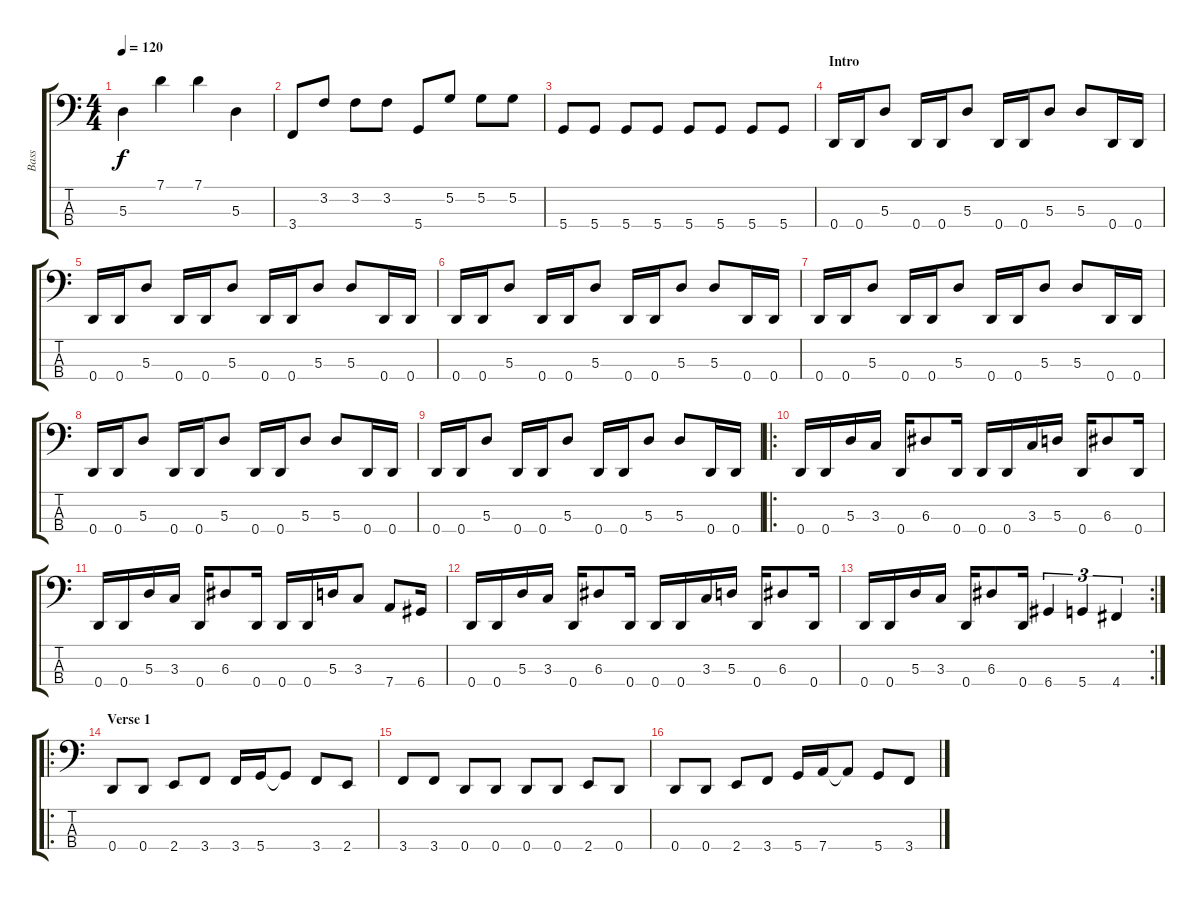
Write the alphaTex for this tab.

\track ("Bass" "Bass") {instrument electricbassfinger}
\staff {score tabs}
\tuning (G2 D2 A1 D1) {hide}
\ts (4 4)
\tempo 120
\clef f4
\ks c
5.3.4{dy f} 7.1.4 7.1.4 5.3.4 |
3.4.8 3.2.8 3.2.8 3.2.8 5.4.8 5.2.8 5.2.8 5.2.8 |
5.4.8{instrument electricbasspick} 5.4.8 5.4.8 5.4.8 5.4.8 5.4.8 5.4.8 5.4.8 |
\section ("" "Intro")
0.4.16 0.4.16 5.3.8 0.4.16 0.4.16 5.3.8 0.4.16 0.4.16 5.3.8 5.3.8 0.4.16 0.4.16 |
0.4.16 0.4.16 5.3.8 0.4.16 0.4.16 5.3.8 0.4.16 0.4.16 5.3.8 5.3.8 0.4.16 0.4.16 |
0.4.16 0.4.16 5.3.8 0.4.16 0.4.16 5.3.8 0.4.16 0.4.16 5.3.8 5.3.8 0.4.16 0.4.16 |
0.4.16 0.4.16 5.3.8 0.4.16 0.4.16 5.3.8 0.4.16 0.4.16 5.3.8 5.3.8 0.4.16 0.4.16 |
0.4.16 0.4.16 5.3.8 0.4.16 0.4.16 5.3.8 0.4.16 0.4.16 5.3.8 5.3.8 0.4.16 0.4.16 |
0.4.16 0.4.16 5.3.8 0.4.16 0.4.16 5.3.8 0.4.16 0.4.16 5.3.8 5.3.8 0.4.16 0.4.16 |
\ro
0.4.16 0.4.16 5.3.16 3.3.16 0.4.16 6.3.8 0.4.16 0.4.16 0.4.16 3.3.16 5.3.16 0.4.16 6.3.8 0.4.16 |
0.4.16 0.4.16 5.3.16 3.3.16 0.4.16 6.3.8 0.4.16 0.4.16 0.4.16 5.3.16 3.3.8 7.4.8 6.4.16 |
0.4.16 0.4.16 5.3.16 3.3.16 0.4.16 6.3.8 0.4.16 0.4.16 0.4.16 3.3.16 5.3.16 0.4.16 6.3.8 0.4.16 |
\rc 2
0.4.16 0.4.16 5.3.16 3.3.16 0.4.16 6.3.8 0.4.16 6.4.4{tu (3 2)} 5.4.4{tu (3 2)} 4.4.4{tu (3 2)} |
\ro
\section ("" "Verse 1")
0.4.8 0.4.8 2.4.8 3.4.8 3.4.16 5.4.16 5.4{t}.8 3.4.8 2.4.8 |
3.4.8 3.4.8 0.4.8 0.4.8 0.4.8 0.4.8 2.4.8 0.4.8 |
0.4.8 0.4.8 2.4.8 3.4.8 5.4.16 7.4.16 7.4{t}.8 5.4.8 3.4.8
